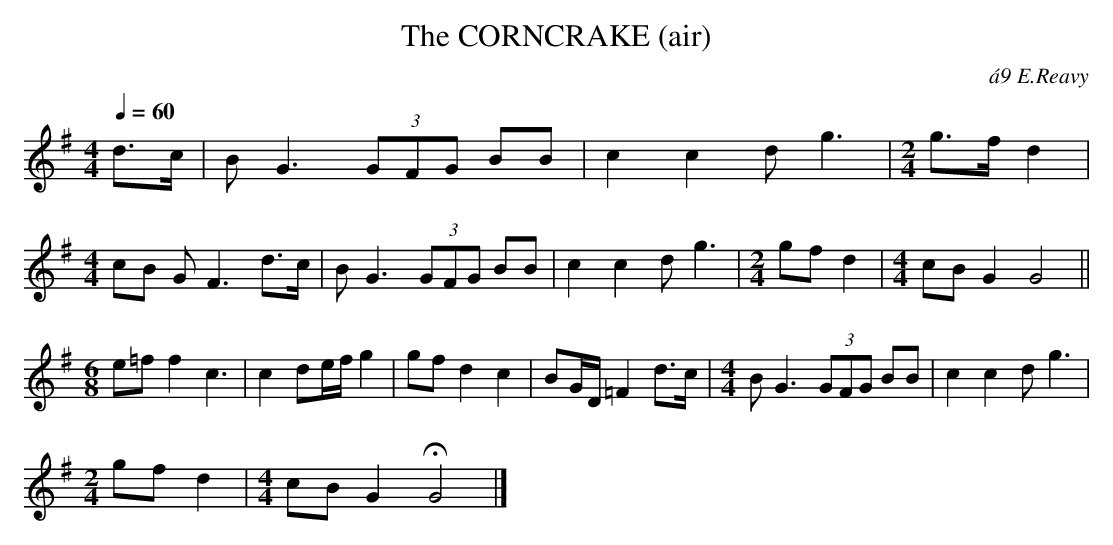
X:1
T:CORNCRAKE (air), The
C:\'a9 E.Reavy
ABC isn't really designed to produce a reasonable playback for pieces
of this nature, so I apologize in advance for the quality of the sound
file.
Q:1/4=60
M:4/4
L:1/8
K:G
d>c|B G3 (3GFG BB|c2 c2 d g3|\
M:2/4
g>f d2|
M:4/4
cB G F3 d>c|B G3 (3GFG BB|c2 c2 d g3|\
M:2/4
gf d2|\
M:4/4
cB G2 G4||
M:6/8
e=f f2 c3|c2 de/f/ g2 |gf d2 c2|BG/D/ =F2 d>c|\
M:4/4
B G3 (3GFG BB|c2 c2 d g3|
M:2/4
gf d2|\
M:4/4
cB G2 HG4|]
